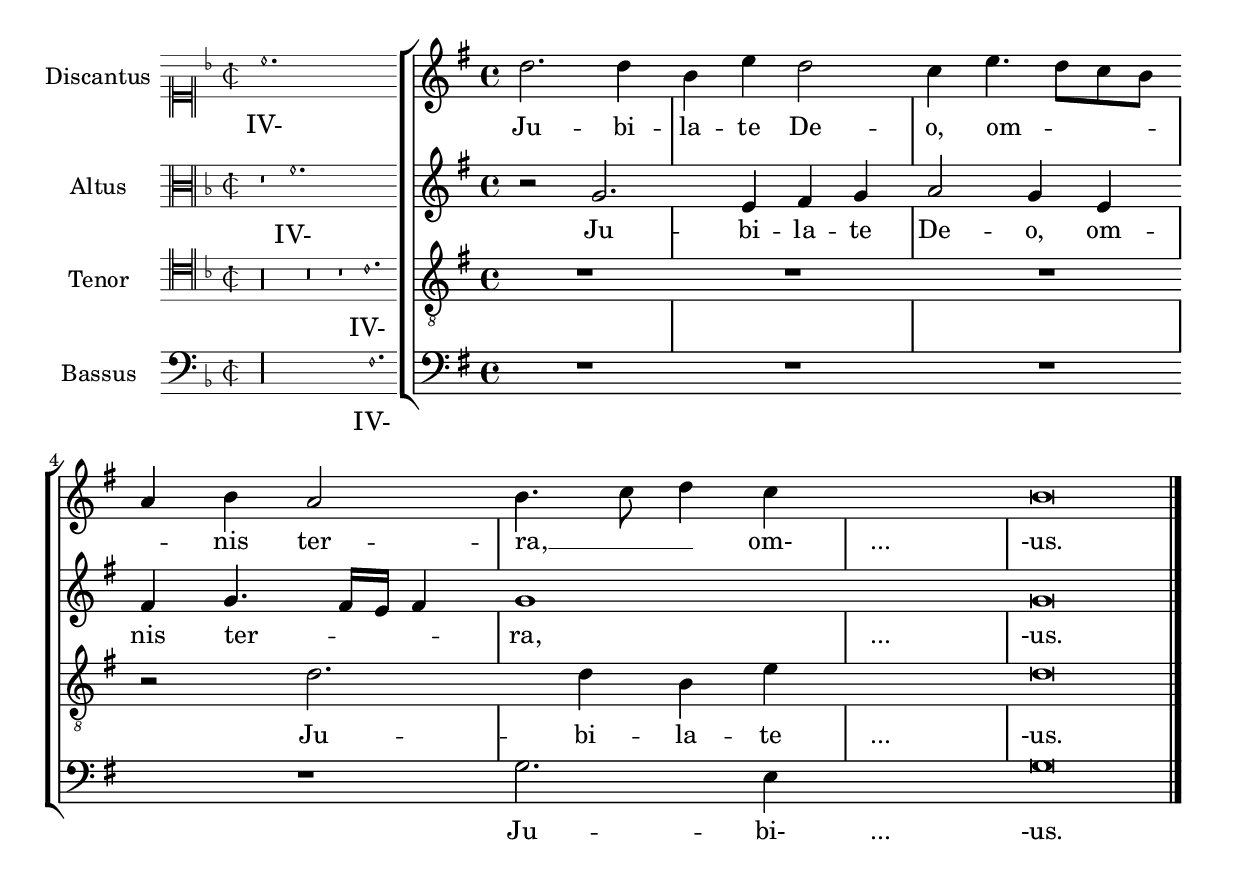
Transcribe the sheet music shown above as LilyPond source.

% DO NOT EDIT this file manually; it is automatically
% generated from Documentation/snippets/new
% Make any changes in Documentation/snippets/new/
% and then run scripts/auxiliar/makelsr.py
%
% This file is in the public domain.
%% Note: this file works from version 2.17.10
\version "2.17.30"

\header {
  lsrtags = "staff-notation, ancient-notation, really-cool"
  texidoc = "
Incipits can be added using the instrument name grob, but keeping
separate the instrument name definition and the incipit definition.
"
  doctitle = "Incipit"
} % begin verbatim


incipit =
#(define-music-function (parser location incipit-music) (ly:music?)
  #{
    \once \override Staff.InstrumentName.self-alignment-X = #RIGHT
    \once \override Staff.InstrumentName.self-alignment-Y = #UP
    \once \override Staff.InstrumentName.Y-offset =
      #(lambda (grob)
         (+ 4 (system-start-text::calc-y-offset grob)))
    \once \override Staff.InstrumentName.padding = #0.3
    \once \override Staff.InstrumentName.stencil =
      #(lambda (grob)
	 (let* ((instrument-name (ly:grob-property grob 'long-text)))
	   (set! (ly:grob-property grob 'long-text)
		 #{ \markup
		      \score
		         {
			   { \context MensuralStaff \with {
	                        instrumentName = #instrument-name
			        \override VerticalAxisGroup.Y-extent = #'(-4 . 4)
	                     } $incipit-music
			   }
	                   \layout { $(ly:grob-layout grob)
			             line-width = \indent
		                     indent =
				% primitive-eval is probably easiest for
				% escaping lexical closure and evaluating
				% everything respective to (current-module).
	                             #(primitive-eval
                                       '(or (false-if-exception (- indent incipit-width))
					    (* 0.5 indent)))
			             ragged-right = ##f
			             ragged-last = ##f
			             system-count = #1 }
			 }
		  #})
           (system-start-text::print grob)))
  #})

%%%%%%%%%%%%%%%%%%%%%%%%%

global = {
  \set Score.skipBars = ##t
  \key g \major
  \time 4/4

  % the actual music
  \skip 1*8

  % let finis bar go through all staves
  \override Staff.BarLine.transparent = ##f

  % finis bar
  \bar "|."
}

discantusIncipit = <<
  \new MensuralVoice = "discantusIncipit" <<
    \repeat unfold 9 { s1 \noBreak }
    {
      \clef "neomensural-c1"
      \key f \major
      \time 2/2
      c''1.
    }
  >>
  \new Lyrics \lyricsto discantusIncipit { IV- }
>>

discantusNotes = {
  \transpose c' c'' {
    \clef "treble"
    d'2. d'4 |
    b e' d'2 |
    c'4 e'4.( d'8 c' b |
    a4) b a2 |
    b4.( c'8 d'4) c'4 |
    \once \hide NoteHead
    c'1 |
    b\breve |
  }
}

discantusLyrics = \lyricmode {
  Ju -- bi -- |
  la -- te De -- |
  o, om --
  nis ter -- |
  ra, __ om- |
  "..." |
  -us. |
}

altusIncipit = <<
  \new MensuralVoice = "altusIncipit" <<
    \repeat unfold 9 { s1 \noBreak }
    {
      \clef "neomensural-c3"
      \key f \major
      \time 2/2
      r1 f'1.
    }
  >>
  \new Lyrics \lyricsto altusIncipit { IV- }
>>

altusNotes = {
  \transpose c' c'' {
    \clef "treble"
    % two measures
    r2 g2. e4 fis g |
    a2 g4 e |
    fis g4.( fis16 e fis4) |
    g1 |
    \once \hide NoteHead
    g1 |
    g\breve |
  }
}

altusLyrics = \lyricmode {
  % two measures
  Ju -- bi -- la -- te |
  De -- o, om -- |
  nis ter -- ra, |
  "..." |
  -us. |
}

tenorIncipit = <<
  \new MensuralVoice = "tenorIncipit" <<
    \repeat unfold 9 { s1 \noBreak }
    {
      \clef "neomensural-c4"
      \key f \major
      \time 2/2
      r\longa
      r\breve
      r1 c'1.
    }
  >>
  \new Lyrics \lyricsto tenorIncipit { IV- }
>>

tenorNotes = {
  \transpose c' c' {
    \clef "treble_8"
    R1 |
    R1 |
    R1 |
    % two measures
    r2 d'2. d'4 b e' |
    \once \hide NoteHead
    e'1 |
    d'\breve |
  }
}

tenorLyrics = \lyricmode {
  % two measures
  Ju -- bi -- la -- te |
  "..." |
  -us.
}

bassusIncipit = <<
  \new MensuralVoice = "bassusIncipit" <<
    \repeat unfold 9 { s1 \noBreak }
    {
      \clef "bass"
      \key f \major
      \time 2/2
      %% incipit
      r\maxima
      f1.
    }
  >>
  \new Lyrics \lyricsto bassusIncipit { IV- }
>>

bassusNotes = {
  \transpose c' c' {
    \clef "bass"
    R1 |
    R1 |
    R1 |
    R1 |
    g2. e4 |
    \once \hide NoteHead
    e1 |
    g\breve |
  }
}

bassusLyrics = \lyricmode {
  Ju -- bi- |
  "..." |
  -us.
}

\score {
  <<
    \new StaffGroup = choirStaff <<
      \new Voice = "discantusNotes" <<
        \global
        \set Staff.instrumentName = #"Discantus"
        \incipit \discantusIncipit
        \discantusNotes
      >>
      \new Lyrics = "discantusLyrics" \lyricsto discantusNotes { \discantusLyrics }
      \new Voice = "altusNotes" <<
        \global
        \set Staff.instrumentName = #"Altus"
        \incipit \altusIncipit
        \altusNotes
      >>
      \new Lyrics = "altusLyrics" \lyricsto altusNotes { \altusLyrics }
      \new Voice = "tenorNotes" <<
        \global
        \set Staff.instrumentName = #"Tenor"
        \incipit \tenorIncipit
        \tenorNotes
      >>
      \new Lyrics = "tenorLyrics" \lyricsto tenorNotes { \tenorLyrics }
      \new Voice = "bassusNotes" <<
        \global
        \set Staff.instrumentName = #"Bassus"
        \incipit \bassusIncipit
        \bassusNotes
      >>
      \new Lyrics = "bassusLyrics" \lyricsto bassusNotes { \bassusLyrics }
    >>
  >>
  \layout {
    \context {
      \Score
      %% no bar lines in staves or lyrics
      \hide BarLine
    }
    %% the next two instructions keep the lyrics between the bar lines
    \context {
      \Lyrics
      \consists "Bar_engraver"
      \consists "Separating_line_group_engraver"
    }
    \context {
      \Voice
      %% no slurs
      \hide Slur
      %% Comment in the below "\remove" command to allow line
      %% breaking also at those bar lines where a note overlaps
      %% into the next measure.  The command is commented out in this
      %% short example score, but especially for large scores, you
      %% will typically yield better line breaking and thus improve
      %% overall spacing if you comment in the following command.
      %%\remove "Forbid_line_break_engraver"
    }
    indent = 6\cm
    incipit-width = 4\cm
  }
}
